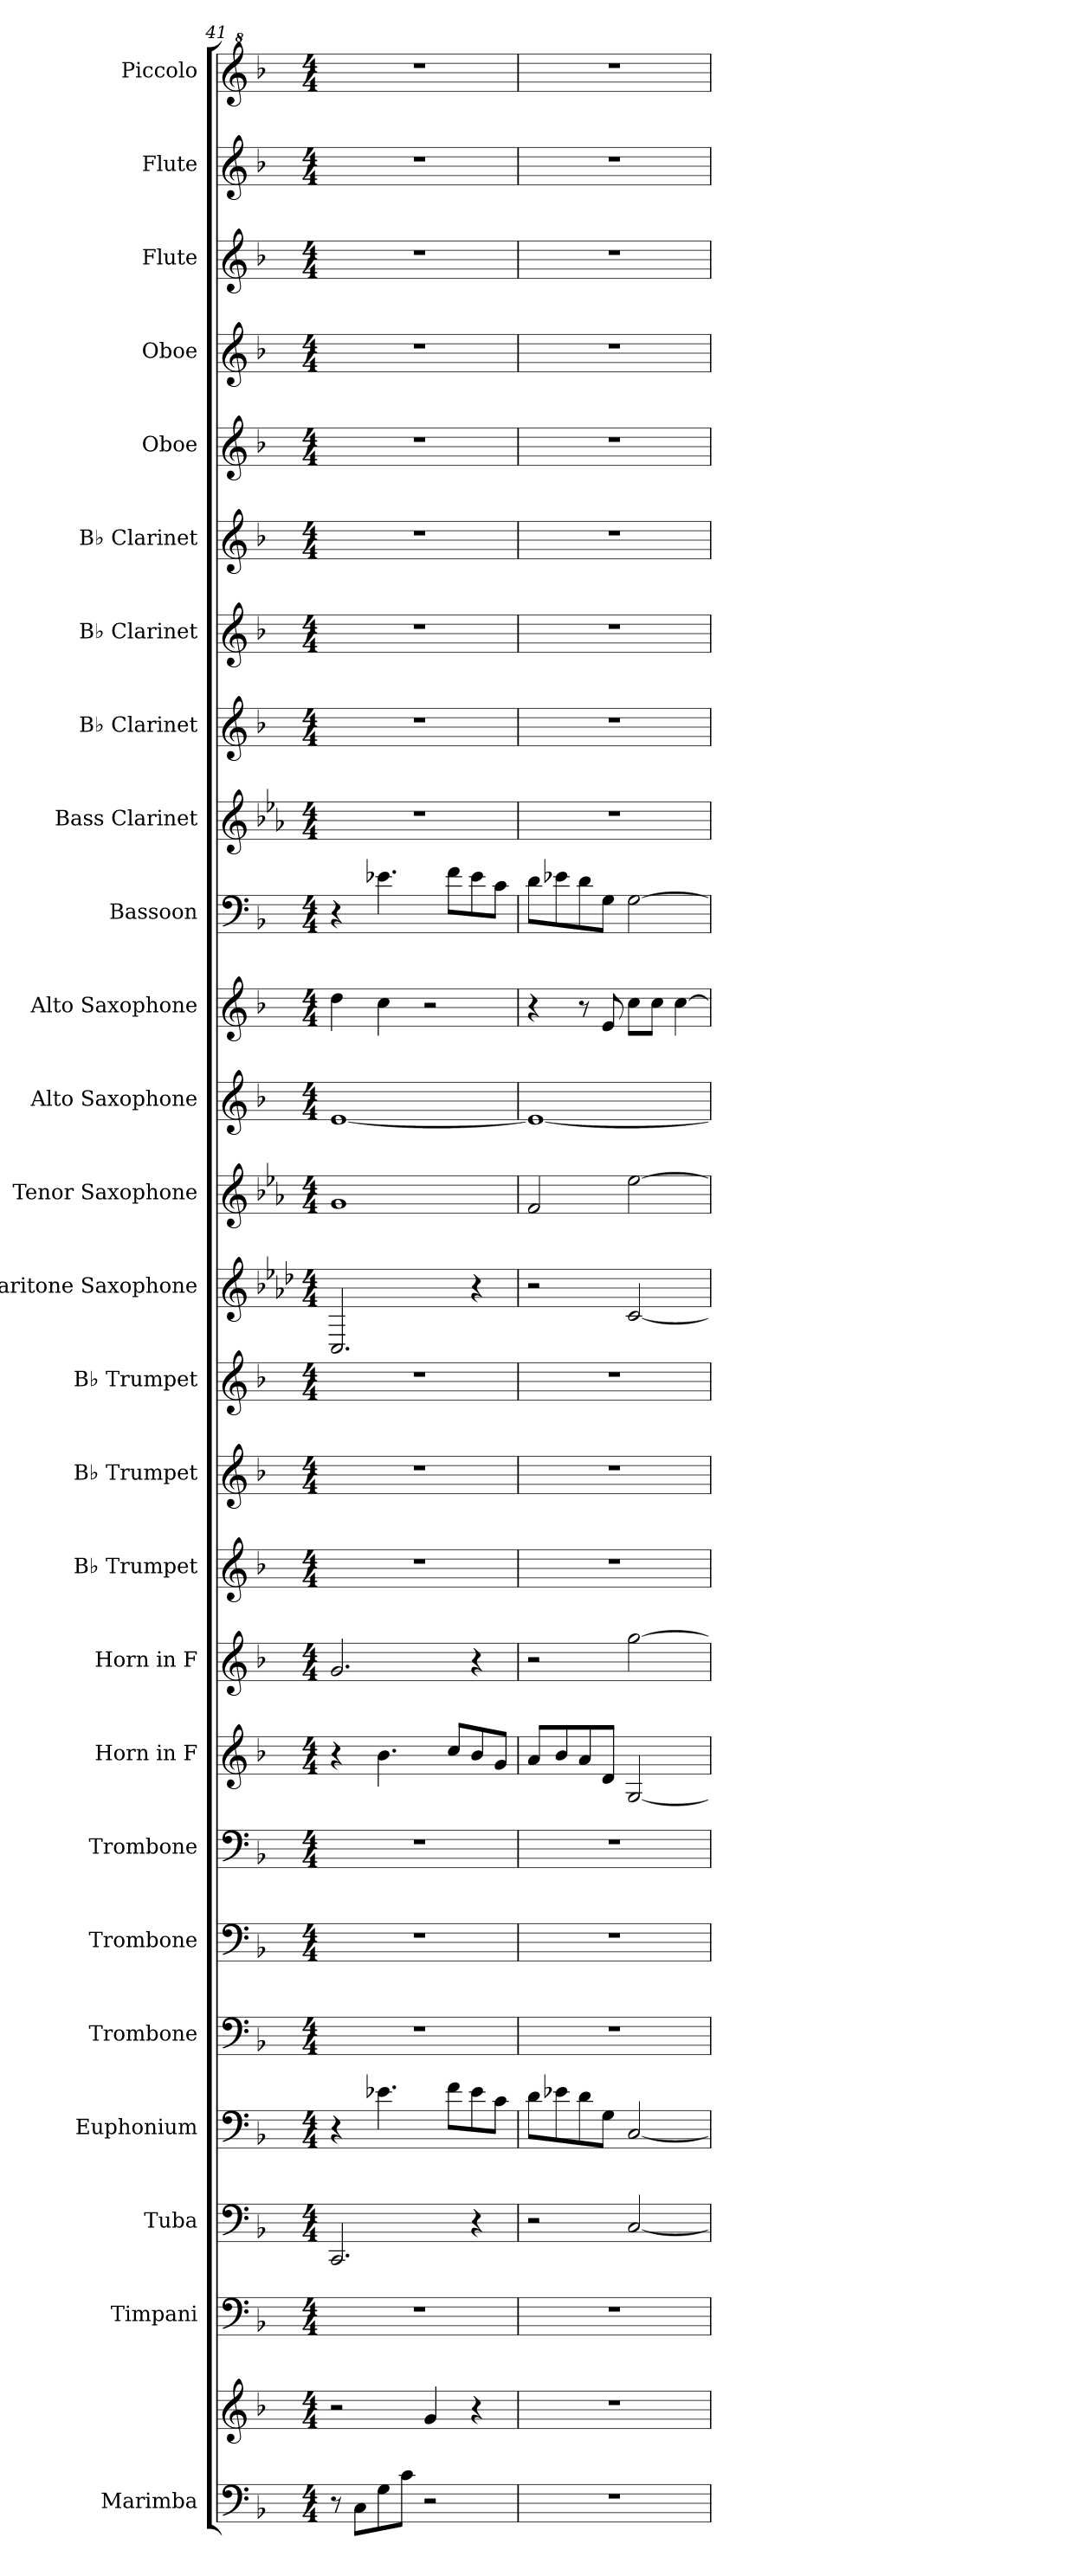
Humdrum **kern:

**kern	**kern	**kern	**kern	**kern	**kern	**kern	**kern	**kern	**kern	**kern	**kern	**kern	**kern	**kern	**kern	**kern	**kern	**kern	**kern	**kern	**kern	**kern	**kern	**kern	**kern	**kern
*part26	*part26	*part25	*part24	*part23	*part22	*part21	*part20	*part19	*part18	*part17	*part16	*part15	*part14	*part13	*part12	*part11	*part10	*part9	*part8	*part7	*part6	*part5	*part4	*part3	*part2	*part1
*staff27	*staff26	*staff25	*staff24	*staff23	*staff22	*staff21	*staff20	*staff19	*staff18	*staff17	*staff16	*staff15	*staff14	*staff13	*staff12	*staff11	*staff10	*staff9	*staff8	*staff7	*staff6	*staff5	*staff4	*staff3	*staff2	*staff1
*I"Marimba	*	*I"Timpani	*I"Tuba	*I"Euphonium	*I"Trombone	*I"Trombone	*I"Trombone	*I"Horn in F	*I"Horn in F	*I"B♭ Trumpet	*I"B♭ Trumpet	*I"B♭ Trumpet	*I"Baritone Saxophone	*I"Tenor Saxophone	*I"Alto Saxophone	*I"Alto Saxophone	*I"Bassoon	*I"Bass Clarinet	*I"B♭ Clarinet	*I"B♭ Clarinet	*I"B♭ Clarinet	*I"Oboe	*I"Oboe	*I"Flute	*I"Flute	*I"Piccolo
*I'Mrm.	*	*I'Timp.	*I'Tba.	*I'Euph.	*I'Tbn.	*I'Tbn.	*I'Tbn.	*	*	*I'B♭ Tpt.	*I'B♭ Tpt.	*I'B♭ Tpt.	*I'Bar. Sax.	*I'T. Sax.	*I'A. Sax.	*I'A. Sax.	*I'Bsn.	*I'B. Cl.	*I'B♭ Cl.	*I'B♭ Cl.	*I'B♭ Cl.	*I'Ob.	*I'Ob.	*I'Fl.	*I'Fl.	*I'Picc.
*clefF4	*clefG2	*clefF4	*clefF4	*clefF4	*clefF4	*clefF4	*clefF4	*clefG2	*clefG2	*clefG2	*clefG2	*clefG2	*clefG2	*clefG2	*clefG2	*clefG2	*clefF4	*clefG2	*clefG2	*clefG2	*clefG2	*clefG2	*clefG2	*clefG2	*clefG2	*clefG^2
*	*	*	*	*	*	*	*	*ITrd4c7	*ITrd4c7	*ITrd1c2	*ITrd1c2	*ITrd1c2	*ITrd12c21	*ITrd8c14	*ITrd5c9	*ITrd5c9	*	*ITrd8c14	*ITrd1c2	*ITrd1c2	*ITrd1c2	*	*	*	*	*ITrd-7c-12
*k[b-]	*k[b-]	*k[b-]	*k[b-]	*k[b-]	*k[b-]	*k[b-]	*k[b-]	*k[b-e-]	*k[b-e-]	*k[b-e-a-]	*k[b-e-a-]	*k[b-e-a-]	*k[b-e-a-d-]	*k[b-e-a-]	*k[b-e-a-d-]	*k[b-e-a-d-]	*k[b-]	*k[b-e-a-]	*k[b-e-a-]	*k[b-e-a-]	*k[b-e-a-]	*k[b-]	*k[b-]	*k[b-]	*k[b-]	*k[b-]
*M4/4	*M4/4	*M4/4	*M4/4	*M4/4	*M4/4	*M4/4	*M4/4	*M4/4	*M4/4	*M4/4	*M4/4	*M4/4	*M4/4	*M4/4	*M4/4	*M4/4	*M4/4	*M4/4	*M4/4	*M4/4	*M4/4	*M4/4	*M4/4	*M4/4	*M4/4	*M4/4
=41	=41	=41	=41	=41	=41	=41	=41	=41	=41	=41	=41	=41	=41	=41	=41	=41	=41	=41	=41	=41	=41	=41	=41	=41	=41	=41
8r	2r	1r	2.CC/	4r	1r	1r	1r	4r	2.c/	1r	1r	1r	2.CC/	1G	[1G	4f\	4r	1r	1r	1r	1r	1r	1r	1r	1r	1r
8C\L	.	.	.	.	.	.	.	.	.	.	.	.	.	.	.	.	.	.	.	.	.	.	.	.	.	.
8G\	.	.	.	4.e-X\	.	.	.	4.e-\	.	.	.	.	.	.	.	4e-\	4.e-X\	.	.	.	.	.	.	.	.	.
8c\J	.	.	.	.	.	.	.	.	.	.	.	.	.	.	.	.	.	.	.	.	.	.	.	.	.	.
2r	4g/	.	.	.	.	.	.	.	.	.	.	.	.	.	.	2r	.	.	.	.	.	.	.	.	.	.
.	.	.	.	8f\L	.	.	.	8f/L	.	.	.	.	.	.	.	.	8f\L	.	.	.	.	.	.	.	.	.
.	4r	.	4r	8e-\	.	.	.	8e-/	4r	.	.	.	4r	.	.	.	8e-\	.	.	.	.	.	.	.	.	.
.	.	.	.	8c\J	.	.	.	8c/J	.	.	.	.	.	.	.	.	8c\J	.	.	.	.	.	.	.	.	.
!!LO:PB:g=z
=42	=42	=42	=42	=42	=42	=42	=42	=42	=42	=42	=42	=42	=42	=42	=42	=42	=42	=42	=42	=42	=42	=42	=42	=42	=42	=42
1r	1r	1r	2r	8d\L	1r	1r	1r	8d/L	2r	1r	1r	1r	2r	2F/	1G_	4r	8d\L	1r	1r	1r	1r	1r	1r	1r	1r	1r
.	.	.	.	8e-X\	.	.	.	8e-/	.	.	.	.	.	.	.	.	8e-X\	.	.	.	.	.	.	.	.	.
.	.	.	.	8d\	.	.	.	8d/	.	.	.	.	.	.	.	8r	8d\	.	.	.	.	.	.	.	.	.
.	.	.	.	8G\J	.	.	.	8G/J	.	.	.	.	.	.	.	8G/	8G\J	.	.	.	.	.	.	.	.	.
.	.	.	[2C/	[2C/	.	.	.	[2C/	[2cc\	.	.	.	[2C/	[2e-\	.	8e-\L	[2G\	.	.	.	.	.	.	.	.	.
.	.	.	.	.	.	.	.	.	.	.	.	.	.	.	.	8e-\J	.	.	.	.	.	.	.	.	.	.
.	.	.	.	.	.	.	.	.	.	.	.	.	.	.	.	[4e-\	.	.	.	.	.	.	.	.	.	.
=	=	=	=	=	=	=	=	=	=	=	=	=	=	=	=	=	=	=	=	=	=	=	=	=	=	=
*-	*-	*-	*-	*-	*-	*-	*-	*-	*-	*-	*-	*-	*-	*-	*-	*-	*-	*-	*-	*-	*-	*-	*-	*-	*-	*-
